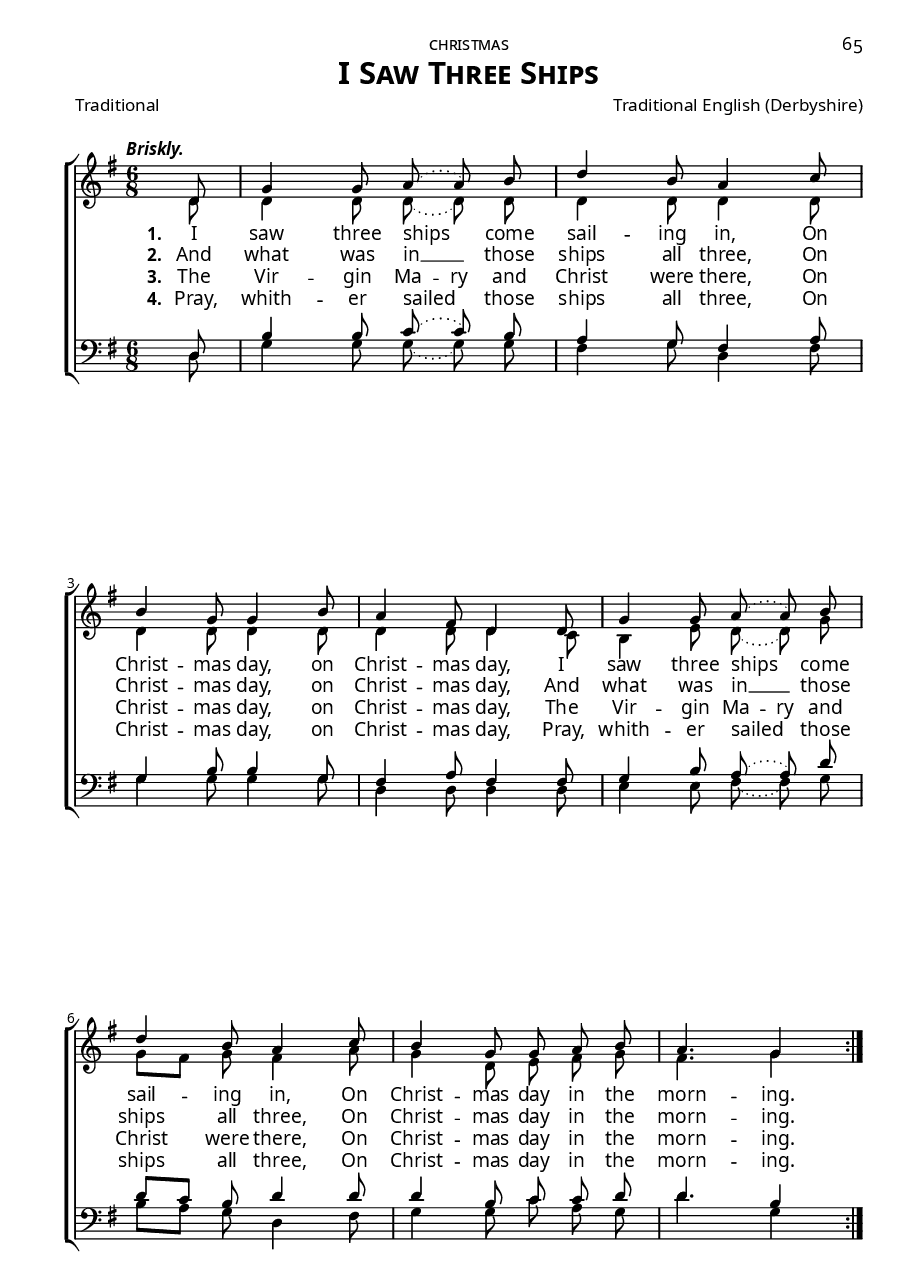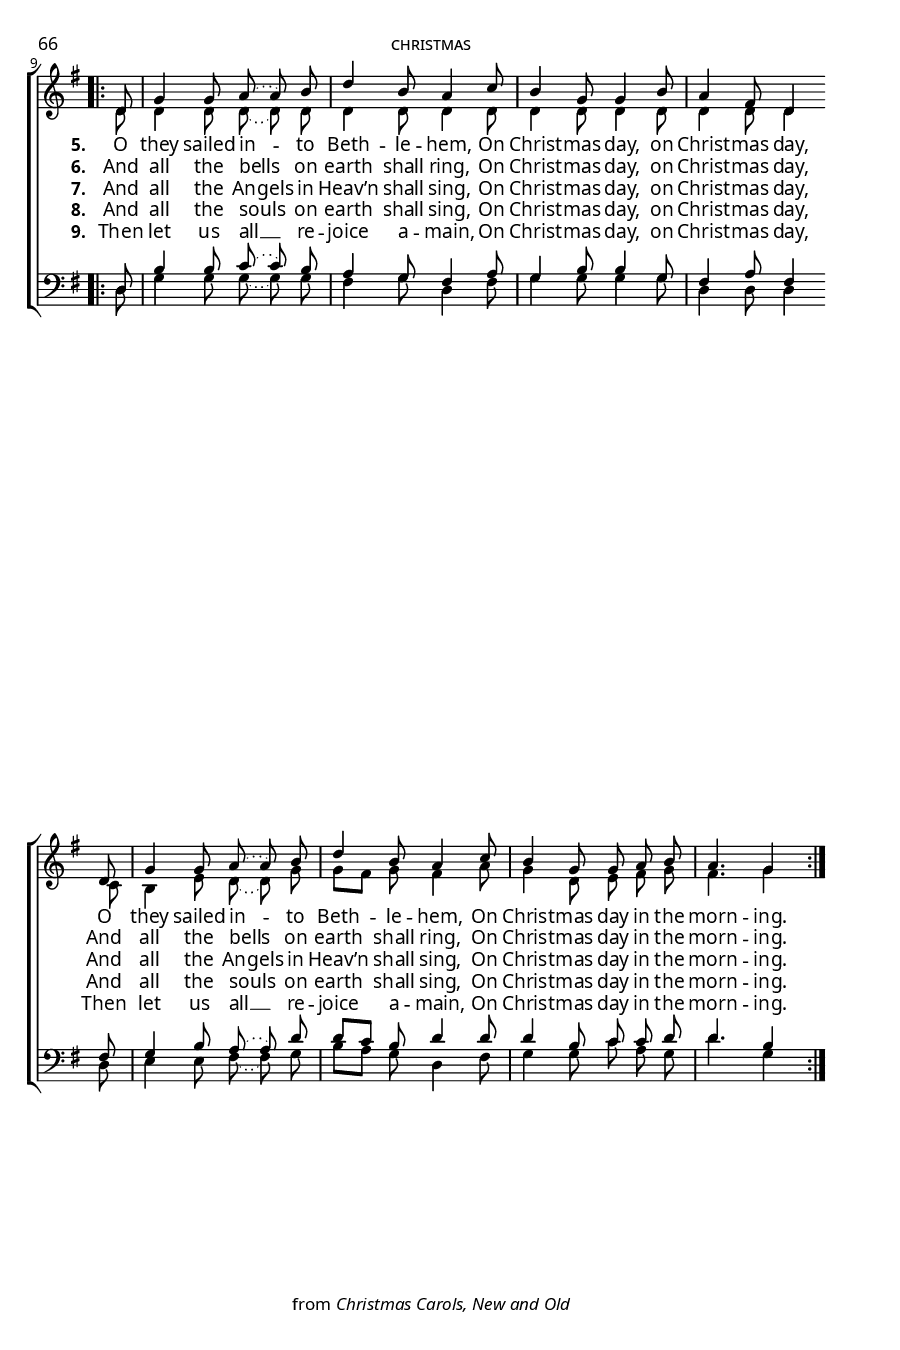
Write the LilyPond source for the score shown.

\version "2.14.2"
\include "util.ly"
\header {
  title = \markup{\override #'(font-name . "Garamond Premier Pro Semibold"){ \abs-fontsize #15 \smallCapsOldStyle"I Saw Three Ships"}}
  poet = \markup\oldStyleNum"Traditional"
  composer = \markup\oldStyleNum"Traditional English (Derbyshire)"
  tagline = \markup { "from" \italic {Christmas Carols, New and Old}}
}
\paper {
  paper-height = 9\in
  paper-width = 6\in
  indent = 0\in
  %system-system-spacing = #'((basic-distance . 10) (padding . 0))
  %system-system-spacing =
  %  #'((basic-distance . 0)
  %     (minimum-distance . 0)
  %     (padding . -0.35)
  %     (stretchability . 100))
  ragged-last-bottom = ##f
  ragged-bottom = ##f
  two-sided = ##t
  inner-margin = 0.5\in
  outer-margin = 0.25\in
  top-margin = 0.25\in
  bottom-margin = 0.25\in
  first-page-number = #065
  print-first-page-number = ##t
  headerLine = \markup{\override #'(font-name . "Garamond Premier Pro") \smallCapsOldStyle"christmas"}
  oddHeaderMarkup = \markup\fill-line{
     \override #'(font-name . "Garamond Premier Pro")\abs-fontsize #8.5
     \combine 
        \fill-line{"" \on-the-fly #print-page-number-check-first
        \oldStylePageNum""
        }
        \fill-line{\headerLine}
  }
  evenHeaderMarkup = \markup {
     \override #'(font-name . "Garamond Premier Pro")\abs-fontsize #8.5
     \combine
        \on-the-fly #print-page-number-check-first
        \oldStylePageNum""
        \fill-line{\headerLine}
  }
}
#(set-global-staff-size 15) \paper{ #(define fonts (make-pango-font-tree "GoudyOlSt BT" "Garamond Premier Pro" "Garamond Premier Pro" (/ 15 20))) }
global = {
  \key g \major
  \time 6/8
  \autoBeamOff
  \override DynamicLineSpanner #'staff-padding = #0.0
  \override DynamicLineSpanner #'Y-extent = #'(-1 . 1)
  \override DynamicText #'X-offset = #-6
}

sopMusic = \relative c' {
    \repeat volta 2 {
    \partial 8 d8 |
    \slurDotted  g4 g8\noBeam a\noBeam( a\noBeam) b |
    d4 b8 a4 c8 |
    
    b4 g8 g4 b8 |
    a4 fis8 d4 \bar"" d8 |
    g4 g8\noBeam a\noBeam( a\noBeam) b |
    
    d4 b8 a4 c8 |
    b4 g8\noBeam g\noBeam a\noBeam b |
    \partial 8*5 a4. g4 \break
  }
}
sopWords = \lyricmode {
  
}

altoMusic = \relative c' {
  d8 |
  \slurDotted d4 d8 d\noBeam( d\noBeam) d |
  d4 d8 d4 d8 |
  
  d4 d8 d4 d8 |
  d4 d8 d4 c8 |
  b4 e8 d\noBeam( d\noBeam) g |
  \slurSolid g[ fis] g8 fis4 a8 |
  g4 d8\noBeam e\noBeam fis\noBeam g |
  fis4. g4
}
altoWords = \lyricmode {
  \dropLyricsIX
  \set stanza = #"1. "
  \set ignoreMelismata = ##t
  I saw three ships _ come sail -- ing in,
  On Christ -- mas day, on Christ -- mas day,
  I saw three ships _ come sail -- ing in,
  On Christ -- mas day in the morn -- ing.
  
  
  \set stanza = #"5. "
  \set ignoreMelismata = ##t
  O they sailed in -- _ to Beth -- le -- hem,
  On Christ -- mas day, on Christ -- mas day,
  O they sailed in -- _ to Beth -- le -- hem,
  On Christ -- mas day in the morn -- ing.
}
altoWordsII = \lyricmode {
  \dropLyricsIX
  \set stanza = #"2. "
  \set ignoreMelismata = ##t
  And what was in __ _ those ships all three,
  On Christ -- mas day, on Christ -- mas day,
  And what was in __ _ those ships all three,
  On Christ -- mas day in the morn -- ing.
  
  
  \set stanza = #"6. "
  \set ignoreMelismata = ##t
  And all the bells _ on earth shall ring,
  On Christ -- mas day, on Christ -- mas day,
  And all the bells _ on earth shall ring,
  On Christ -- mas day in the morn -- ing.
}
altoWordsIII = \lyricmode {
  \dropLyricsIX
  \set stanza = #"3. "
  \set ignoreMelismata = ##t
  The Vir -- gin Ma -- ry and Christ were there,
  On Christ -- mas day, on Christ -- mas day,
  The Vir -- gin Ma -- ry and Christ were there,
  On Christ -- mas day in the morn -- ing.
  
  
  \set stanza = #"7. "
  \set ignoreMelismata = ##t
  And all the An -- gels in Heav’n shall sing,
  On Christ -- mas day, on Christ -- mas day,
  And all the An -- gels in Heav’n shall sing,
  On Christ -- mas day in the morn -- ing.
}
altoWordsIV = \lyricmode {
  \dropLyricsIX
  \set stanza = #"4. "
  \set ignoreMelismata = ##t
  Pray, whith -- er sailed _ those ships all three,
  On Christ -- mas day, on Christ -- mas day,
  Pray, whith -- er sailed _ those ships all three,
  On Christ -- mas day in the morn -- ing.
  
  \set stanza = #"8. "
  \set ignoreMelismata = ##t
  And all the souls _ on earth shall sing,
  On Christ -- mas day, on Christ -- mas day,
  And all the souls _ on earth shall sing,
  On Christ -- mas day in the morn -- ing.
}
altoWordsV = \lyricmode {
  \dropLyricsIX
  \repeat unfold 32 \skip1
  \set stanza = #"9. "
  \set ignoreMelismata = ##t
  Then let us all __ _ re -- joice a -- main,
  On Christ -- mas day, on Christ -- mas day,
  Then let us all __ _ re -- joice a -- main,
  On Christ -- mas day in the morn -- ing.
}
altoWordsVI = \lyricmode {
}
altoWordsVII = \lyricmode {
}
altoWordsVIII = \lyricmode {
}
altoWordsIX = \lyricmode {
}

tenorMusic = \relative c {
  d8 |
  \slurDotted b'4 b8 c\noBeam( c\noBeam) b |
  a4 g8 fis4 a8 |
  
  g4 b8 b4 g8 |
  fis4 a8 fis4 fis8 |
  g4 b8 a\noBeam( a\noBeam) d |
  
  \slurSolid d[ c] b d4 d8 |
  d4 b8 c\noBeam c\noBeam d |
  d4. b4
}
tenorWords = \lyricmode {

}

bassMusic = \relative c {
  d8 |
  \slurDotted g4 g8 g\noBeam( g\noBeam) g |
  fis4 g8 d4 fis8 |
  
  g4 g8 g4 g8 |
  d4 d8 d4 d8 |
  e4 e8 fis\noBeam( fis\noBeam) g |
  
  \slurSolid b[ a] g d4 fis8 |
  g4 g8 c\noBeam a\noBeam g |
  d'4. g,4
}
bassWords = \lyricmode {

}

\score {
  <<
   \new ChoirStaff <<
%    \new Lyrics = sopranos \with { \override VerticalAxisGroup #'nonstaff-relatedstaff-spacing = #'((basic-distance . 1)) }
    \new Staff = women <<
      \new Voice = "sopranos" { \voiceOne << \global {\tempo \markup\italic"Briskly." \sopMusic \sopMusic} >> }
      \new Voice = "altos" { \voiceTwo << \global \repeat unfold2 \altoMusic >> }
    >>
    \new Lyrics \with { alignAboveContext = #"women" \override VerticalAxisGroup #'nonstaff-relatedstaff-spacing = #'((basic-distance . 1))} \lyricsto "sopranos" \sopWords
    \new Lyrics = "altosIX"  \with { alignBelowContext = #"women" } \lyricsto "sopranos" \altoWordsIX
    \new Lyrics = "altosVIII"  \with { alignBelowContext = #"women" } \lyricsto "sopranos" \altoWordsVIII
    \new Lyrics = "altosVII"  \with { alignBelowContext = #"women" } \lyricsto "sopranos" \altoWordsVII
    \new Lyrics = "altosVI"  \with { alignBelowContext = #"women" } \lyricsto "sopranos" \altoWordsVI
    \new Lyrics = "altosV"  \with { alignBelowContext = #"women" } \lyricsto "sopranos" \altoWordsV
    \new Lyrics = "altosIV"  \with { alignBelowContext = #"women" } \lyricsto "sopranos" \altoWordsIV
    \new Lyrics = "altosIII"  \with { alignBelowContext = #"women" } \lyricsto "sopranos" \altoWordsIII
    \new Lyrics = "altosII"  \with { alignBelowContext = #"women" } \lyricsto "sopranos" \altoWordsII
    \new Lyrics = "altos"  \with { alignBelowContext = #"women" \override VerticalAxisGroup #'nonstaff-relatedstaff-spacing = #'((padding . -0.7)) } \lyricsto "sopranos" \altoWords
   \new Staff = men <<
      \clef bass
      \new Voice = "tenors" { \voiceOne << \global \repeat unfold2 \tenorMusic >> }
      \new Voice = "basses" { \voiceTwo << \global \repeat unfold2 \bassMusic >> }
    >>
    \new Lyrics \with { alignAboveContext = #"men" \override VerticalAxisGroup #'nonstaff-relatedstaff-spacing = #'((basic-distance . 1)) } \lyricsto "tenors" \tenorWords
    \new Lyrics \with { alignBelowContext = #"men" \override VerticalAxisGroup #'nonstaff-relatedstaff-spacing = #'((basic-distance . 1)) } \lyricsto "basses" \bassWords
  >>
%    \new PianoStaff << \new Staff { \new Voice { \pianoRH } } \new Staff { \clef "bass" \pianoLH } >>
  >>
  \layout {
    \context {
      \Score
      %\override SpacingSpanner #'base-shortest-duration = #(ly:make-moment 1 8)
      %\override SpacingSpanner #'common-shortest-duration = #(ly:make-moment 1 4)
    }
    \context {
      % Remove all empty staves
      % \Staff \RemoveEmptyStaves \override VerticalAxisGroup #'remove-first = ##t
    }
    \context {
      \Lyrics
      \override LyricText #'X-offset = #center-on-word
    }
  }
  \midi {
    \tempo 4 = 120
    \set Staff.midiInstrument = "flute"
  
    \context {
      \Voice
      \remove "Dynamic_performer"
    }
  }
}
